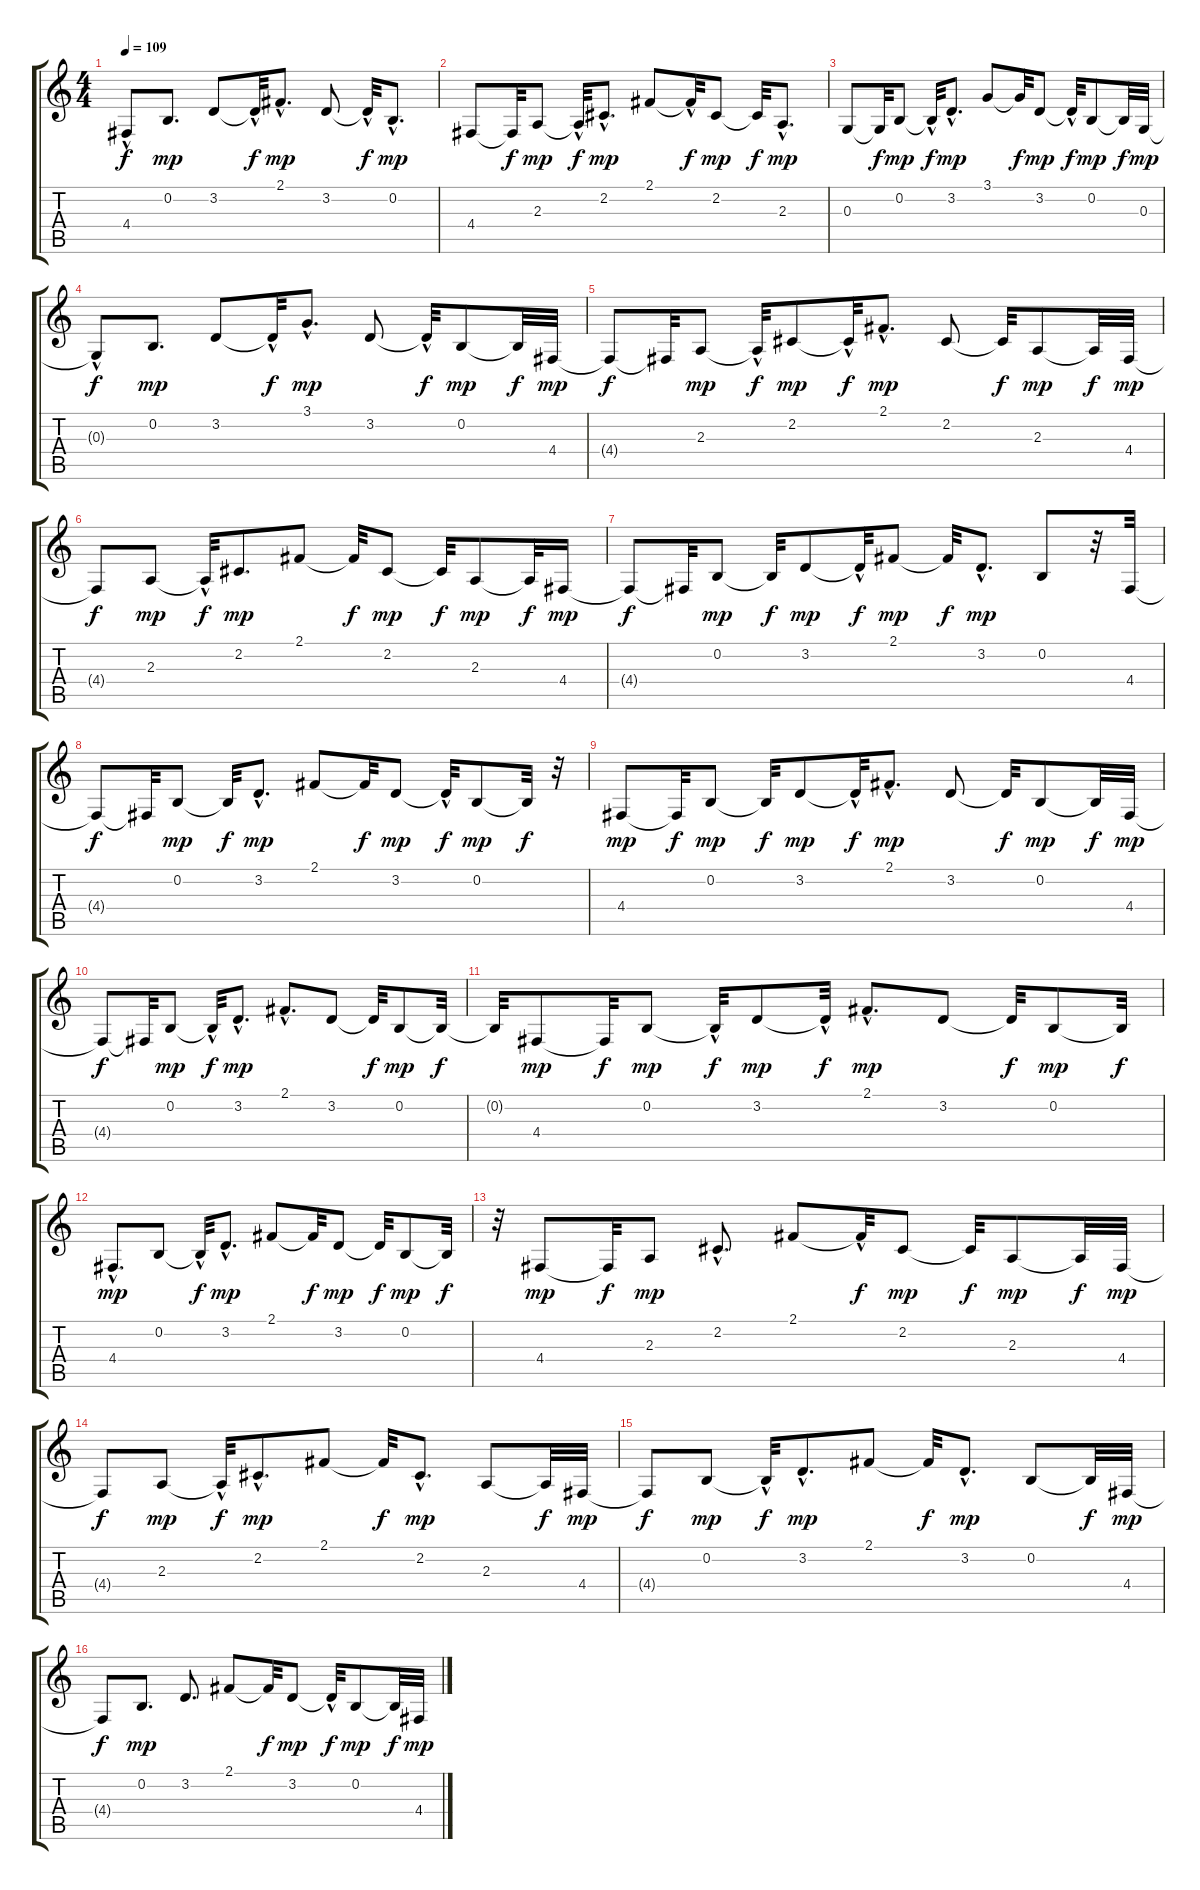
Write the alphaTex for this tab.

\track "" {instrument harpsichord}
\staff {score tabs}
\tuning (E4 B3 G3 D3 A2 E2) {hide}
\ts (4 4)
\tempo 109
\clef g2
\ks c
4.4{hac t}.8{dy f} 0.2.8{d dy mp} 3.2.8 3.2{hac t}.32{dy f} 2.1{hac}.8{d dy mp} 3.2.8 3.2{hac t}.32{dy f} 0.2{hac}.8{d dy mp} |
4.4.8 4.4{t}.32{dy f} 2.3.8{dy mp} 2.3{hac t}.32{dy f} 2.2{hac}.8{d dy mp} 2.1.8 2.1{hac t}.32{dy f} 2.2.8{dy mp} 2.2{t}.32{dy f} 2.3{hac}.8{d dy mp} |
0.3.8 0.3{t}.32{dy f} 0.2.8{dy mp} 0.2{hac t}.32{dy f} 3.2{hac}.8{d dy mp} 3.1.8 3.1{t}.32{dy f} 3.2.8{dy mp} 3.2{hac t}.32{dy f} 0.2.8{dy mp} 0.2{t}.32{dy f} 0.3.32{dy mp} |
0.3{hac t}.8{dy f} 0.2.8{d dy mp} 3.2.8 3.2{hac t}.32{dy f} 3.1{hac}.8{d dy mp} 3.2.8 3.2{hac t}.32{dy f} 0.2.8{dy mp} 0.2{t}.32{dy f} 4.4.32{dy mp} |
4.4{t}.8{dy f} 4.4{t}.32 2.3.8{dy mp} 2.3{hac t}.32{dy f} 2.2.8{dy mp} 2.2{hac t}.32{dy f} 2.1{hac}.8{d dy mp} 2.2.8 2.2{t}.32{dy f} 2.3.8{dy mp} 2.3{t}.32{dy f} 4.4.32{dy mp} |
4.4{t}.8{dy f} 2.3.8{dy mp} 2.3{hac t}.32{dy f} 2.2.8{d dy mp} 2.1.8 2.1{t}.32{dy f} 2.2.8{dy mp} 2.2{t}.32{dy f} 2.3.8{dy mp} 2.3{t}.32{dy f} 4.4.16{dy mp} |
4.4{t}.8{dy f} 4.4{t}.32 0.2.8{dy mp} 0.2{t}.32{dy f} 3.2.8{dy mp} 3.2{hac t}.32{dy f} 2.1.8{dy mp} 2.1{t}.32{dy f} 3.2{hac}.8{d dy mp} 0.2.8 r.32 4.4.32 |
4.4{t}.8{dy f} 4.4{t}.32 0.2.8{dy mp} 0.2{t}.32{dy f} 3.2{hac}.8{d dy mp} 2.1.8 2.1{t}.32{dy f} 3.2.8{dy mp} 3.2{hac t}.32{dy f} 0.2.8{dy mp} 0.2{t}.32{dy f} r.32 |
4.4.8{dy mp} 4.4{t}.32{dy f} 0.2.8{dy mp} 0.2{t}.32{dy f} 3.2.8{dy mp} 3.2{hac t}.32{dy f} 2.1{hac}.8{d dy mp} 3.2.8 3.2{t}.32{dy f} 0.2.8{dy mp} 0.2{t}.32{dy f} 4.4.32{dy mp} |
4.4{t}.8{dy f} 4.4{t}.32 0.2.8{dy mp} 0.2{hac t}.32{dy f} 3.2{hac}.8{d dy mp} 2.1{hac}.8{d} 3.2.8 3.2{t}.32{dy f} 0.2.8{dy mp} 0.2{t}.32{dy f} |
0.2{t}.32 4.4.8{dy mp} 4.4{t}.32{dy f} 0.2.8{dy mp} 0.2{hac t}.32{dy f} 3.2.8{dy mp} 3.2{hac t}.32{dy f} 2.1{hac}.8{d dy mp} 3.2.8 3.2{t}.32{dy f} 0.2.8{dy mp} 0.2{t}.32{dy f} |
4.4{hac}.8{d dy mp} 0.2.8 0.2{hac t}.32{dy f} 3.2{hac}.8{d dy mp} 2.1.8 2.1{t}.32{dy f} 3.2.8{dy mp} 3.2{t}.32{dy f} 0.2.8{dy mp} 0.2{t}.32{dy f} |
r.32 4.4.8{dy mp} 4.4{t}.32{dy f} 2.3.8{dy mp} 2.2{hac}.8{d} 2.1.8 2.1{hac t}.32{dy f} 2.2.8{dy mp} 2.2{t}.32{dy f} 2.3.8{dy mp} 2.3{t}.32{dy f} 4.4.32{dy mp} |
4.4{t}.8{dy f} 2.3.8{dy mp} 2.3{hac t}.32{dy f} 2.2{hac}.8{d dy mp} 2.1.8 2.1{t}.32{dy f} 2.2{hac}.8{d dy mp} 2.3.8 2.3{t}.32{dy f} 4.4.32{dy mp} |
4.4{t}.8{dy f} 0.2.8{dy mp} 0.2{hac t}.32{dy f} 3.2{hac}.8{d dy mp} 2.1.8 2.1{t}.32{dy f} 3.2{hac}.8{d dy mp} 0.2.8 0.2{t}.32{dy f} 4.4.32{dy mp} |
4.4{t}.8{dy f} 0.2.8{d dy mp} 3.2.8{d} 2.1.8 2.1{t}.32{dy f} 3.2.8{dy mp} 3.2{hac t}.32{dy f} 0.2.8{dy mp} 0.2{t}.32{dy f} 4.4.32{dy mp}
